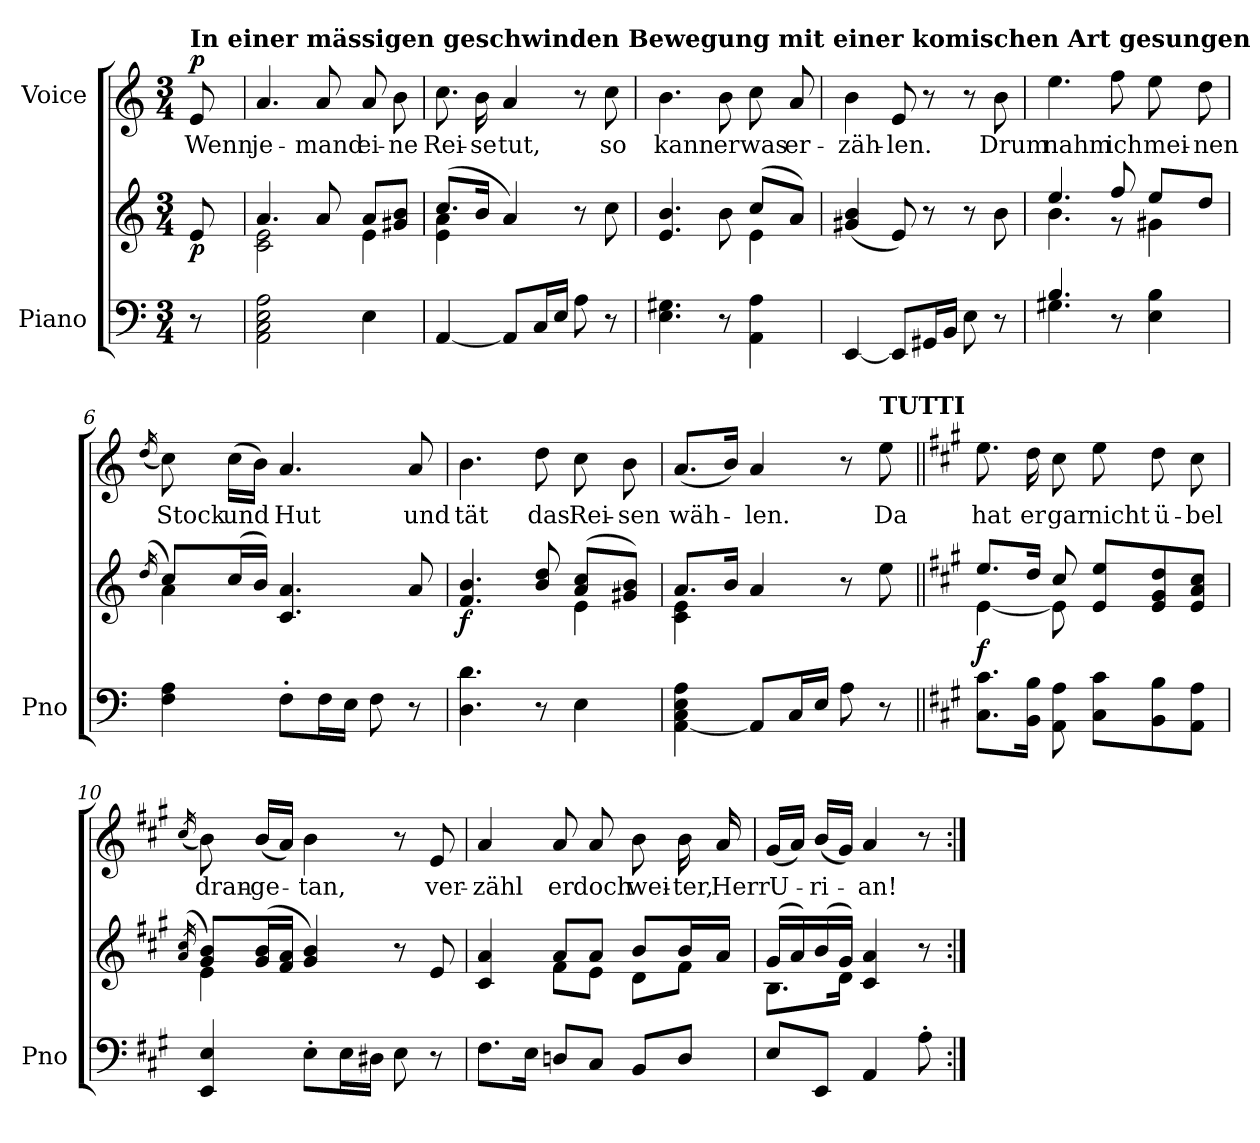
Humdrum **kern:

**kern	**kern	**dynam	**kern	**text	**dynam
*part2	*part2	*part2	*part1	*part1	*part1
*staff3	*staff2	*staff2/3	*staff1	*staff1	*staff1
*I"Piano	*	*	*I"Voice	*	*
*I'Pno	*	*	*	*	*
*clefF4	*clefG2	*	*clefG2	*	*
*k[]	*k[]	*	*k[]	*	*
*M3/4	*M3/4	*	*M3/4	*	*
=	=	=	=	=	=
!	!	!	!LO:TX:a:B:t=In einer mässigen geschwinden Bewegung mit einer komischen Art gesungen	!	!
!	!	!LO:DY:b	!	!	!LO:DY:a
8r	8e/	p	8e/	Wenn	p
=1	=1	=1	=1	=1	=1
*	*^	*	*	*	*
2AA\ 2C\ 2E\ 2A\	4.a/	2c\ 2e\	.	4.a/	je-	.
.	8a/	.	.	8a/	-mand	.
4E\	8a/L	4e\	.	8a/	ei-	.
.	8g#X/ 8b/J	.	.	8b\	-ne	.
=2	=2	=2	=2	=2	=2	=2
[4AA/	(8.cc/L	4e\ 4a\	.	8.cc\	Rei-	.
.	16b/Jk	.	.	16b\	-se	.
8AA/L]	4a/)	2ryy	.	4a/	tut,	.
16C/L	.	.	.	.	.	.
16E/JJ	.	.	.	.	.	.
8A\	8r	.	.	8r	.	.
8r	8cc\	.	.	8cc\	so	.
=3	=3	=3	=3	=3	=3	=3
4.E\ 4.G#X\	4.e/ 4.b/	2ryy	.	4.b\	kann	.
8r	8b\	.	.	8b\	er	.
4AA\ 4A\	(8cc/L	4e\	.	8cc\	was	.
.	8a/J)	.	.	8a/	er-	.
*	*v	*v	*	*	*	*
=4	=4	=4	=4	=4	=4
[4EE/	(4g#X/ 4b/	.	4b\	-zäh-	.
8EE/L]	8e/)	.	8e/	-len.	.
16GG#X/L	8r	.	8r	.	.
16BB/JJ	.	.	.	.	.
8E\	8r	.	8r	.	.
8r	8b\	.	8b\	Drum	.
=5	=5	=5	=5	=5	=5
*^	*^	*	*	*	*
4.B/	4.G#X\	4.ee/	4.b\	.	4.ee\	nahm	.
8r	4.ryy	8ff/	8r	.	8ff\	ich	.
4E\ 4B\	.	8ee/L	4g#X\	.	8ee\	mei-	.
.	.	8dd/J	.	.	8dd\	-nen	.
*v	*v	*	*	*	*	*	*
=6	=6	=6	=6	=6	=6	=6
.	(16qdd/	.	.	(16qdd/	.	.
4F\ 4A\	8cc/L)	4a\	.	8cc\)	Stock	.
.	(16cc/L	.	.	(16cc\LL	und	.
.	16b/JJ)	.	.	16b\JJ)	.	.
8F'\L	4.c/ 4.a/	2ryy	.	4.a/	Hut	.
16F\L	.	.	.	.	.	.
16E\JJ	.	.	.	.	.	.
8F\	.	.	.	.	.	.
8r	8a/	.	.	8a/	und	.
=7	=7	=7	=7	=7	=7	=7
!	!	!	!LO:DY:b	!	!	!
4.D\ 4.d\	4.f/ 4.b/	2ryy	f	4.b\	tät	.
8r	8b/ 8dd/	.	.	8dd\	das	.
4E\	(8a/ 8cc/L	4e\	.	8cc\	Rei-	.
.	8g#X/ 8b/J)	.	.	8b\	-sen	.
=8	=8	=8	=8	=8	=8	=8
[4AA\ 4C\ 4E\ 4A\	8.a/L	4c\ 4e\	.	(8.a/L	wäh-	.
.	16b/Jk	.	.	16b/Jk)	.	.
8AA/L]	4a/	2ryy	.	4a/	-len.	.
16C/L	.	.	.	.	.	.
16E/JJ	.	.	.	.	.	.
8A\	8r	.	.	8r	.	.
!	!	!	!	!LO:TX:a:B:t=TUTTI	!	!
8r	8ee\	.	.	8ee\	Da	.
=9||	=9||	=9||	=9||	=9||	=9||	=9||
*k[f#c#g#]	*k[f#c#g#]	*	*	*k[f#c#g#]	*	*
!	!	!	!LO:DY:a=2	!	!	!
8.C#\ 8.c#\L	8.ee/L	[4e\	f	8.ee\	hat	.
16BB\ 16B\Jk	16dd/Jk	.	.	16dd\	er	.
8AA\ 8A\	8cc#/	8e\]	.	8cc#\	gar	.
8C#\ 8c#\L	8e/ 8ee/L	4.ryy	.	8ee\	nicht	.
8BB\ 8B\	8e/ 8g#/ 8dd/	.	.	8dd\	ü-	.
8AA\ 8A\J	8e/ 8a/ 8cc#/J	.	.	8cc#\	-bel	.
=10	=10	=10	=10	=10	=10	=10
.	(>16qa/ 16qcc#/	.	.	(16qcc#/	.	.
4EE/ 4E/	8g#/ 8b/L)	4e\	.	8b\)	dran-	.
.	(<16g#/ 16b/L	.	.	(16b/LL	-ge-	.
.	16f#/ 16a/JJ	.	.	16a/JJ)	.	.
8E'\L	4g#/ 4b/)	2ryy	.	4b\	-tan,	.
16E\L	.	.	.	.	.	.
16D#X\JJ	.	.	.	.	.	.
8E\	8r	.	.	8r	.	.
8r	8e/	.	.	8e/	ver-	.
=11	=11	=11	=11	=11	=11	=11
8.F#\L	4c#/ 4a/	4ryy	.	4a/	-zähl	.
16E\Jk	.	.	.	.	.	.
8Dn/L	8a/L	8f#\L	.	8a/	er	.
8C#/J	8a/J	8e\J	.	8a/	doch	.
8BB/L	8b/L	8d\L	.	8b\	wei-	.
8D/J	16b/L	8f#\J	.	16b\	-ter,	.
.	16a/JJ	.	.	16a/	Herr	.
=12	=12	=12	=12	=12	=12	=12
8E/L	(>16g#/LL	8.B\L	.	(16g#/LL	U-	.
.	16a/)	.	.	16a/JJ)	.	.
8EE/J	(>16b/	.	.	(16b/LL	-ri-	.
.	16g#/JJ)	16d\Jk	.	16g#/JJ)	.	.
4AA/	4c#/ 4a/	4.ryy	.	4a/	-an!	.
8A'\	8r	.	.	8r	.	.
*	*v	*v	*	*	*	*
=:|!	=:|!	=:|!	=:|!	=:|!	=:|!
*-	*-	*-	*-	*-	*-
